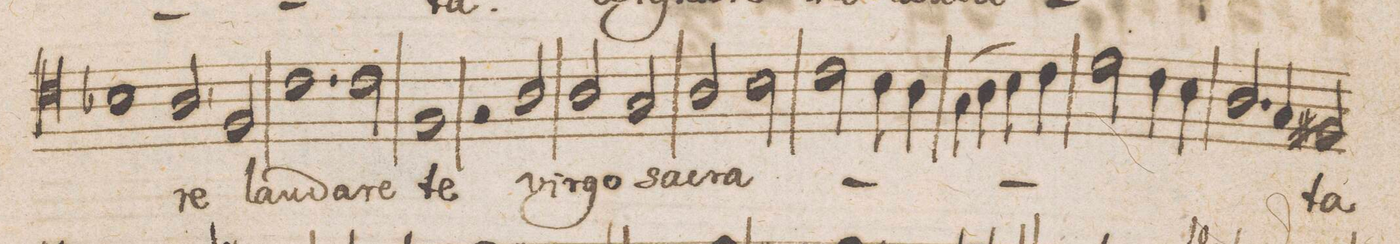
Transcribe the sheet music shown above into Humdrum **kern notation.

**kern	**text	**dynam
*I"Tenore	*	*
*clefC4	*	*
*k[]	*	*
*met(C|)	*	*
*M2/1	*	*
1B-X	.	.
2A,</	-re	.
2F/	lau-	.
=23-	=23-	=23-
1.c	-da-	.
2c\	-re	.
=24-	=24-	=24-
1F	te	.
2r	.	.
2A/	vir-	.
=25-	=25-	=25-
2A/	-go	.
2G/	sa-	.
2A/	-cra-	.
2B\	.	.
=26-	=26-	=26-
2c\	.	.
4B\	.	.
4A\	.	.
(>4G\	.	.
4A\	.	.
4B\)	.	.
4c\	.	.
=27-	=27-	=27-
2d\	.	.
4c\	.	.
4B\	.	.
2.A/	.	.
4G/	.	.
=28-	=28-	=28-
2F#X/	-ta	.
*-	*-	*-
